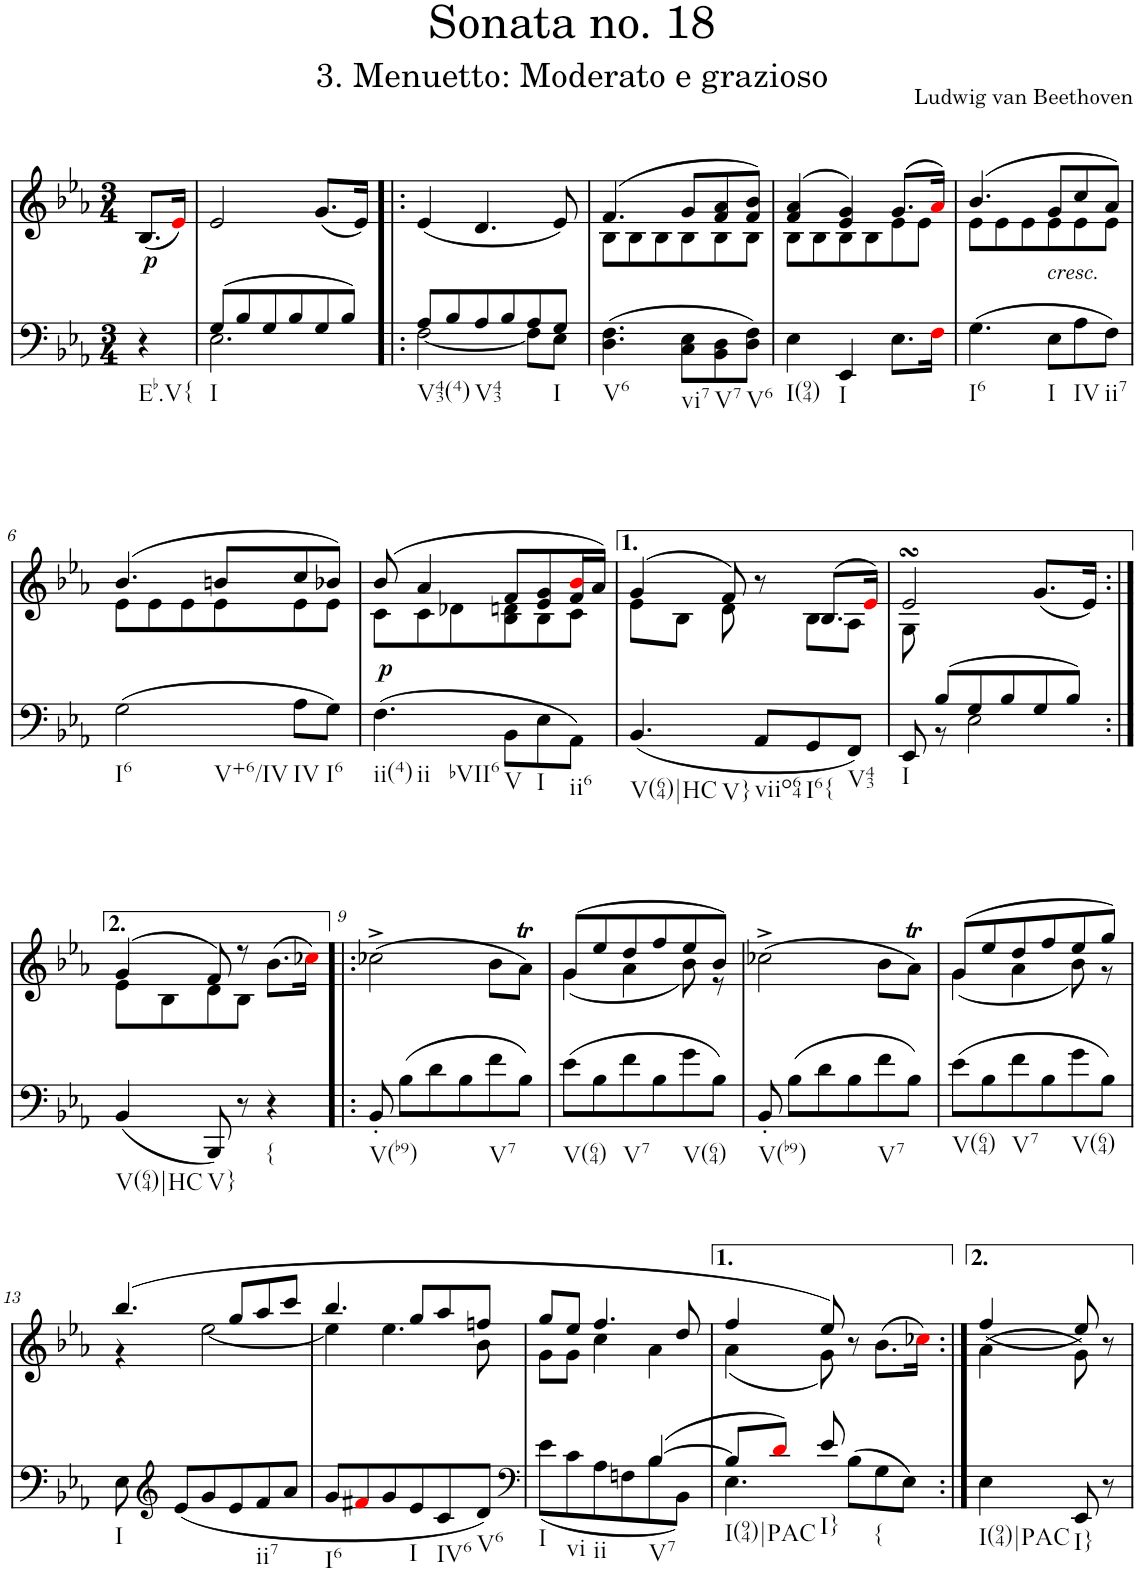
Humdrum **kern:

**kern	**dynam	**kern	**text	**dynam
*part2	*part2	*part1	*part1	*part1
*staff2	*staff2	*staff1	*staff1	*staff1
*I"Piano	*	*I"Piano	*	*
*I'Pno	*	*I'Pno	*	*
*clefF4	*	*clefG2	*	*
*k[b-e-a-]	*	*k[b-e-a-]	*	*
*E-:	*	*E-:	*	*
*M3/4	*	*M3/4	*	*
=	=	=	=	=
!LO:TX:b:t=Eb.V{	!	!	!	!
!	!	!	!LO:LY:b	!LO:DY:b
4r	.	(8.B-/L	p	p
.	.	16e-i/Jk)	.	.
=1	=1	=1	=1	=1
*^	*	*	*	*
!LO:TX:b:t=I	!	!	!	!	!
(8G/L	2.E-\	.	2e-/	.	.
8B-/	.	.	.	.	.
8G/	.	.	.	.	.
8B-/	.	.	.	.	.
8G/	.	.	(8.g/L	.	.
8B-/J)	.	.	.	.	.
.	.	.	16e-/Jk)	.	.
=2!|:	=2!|:	=2!|:	=2!|:	=2!|:	=2!|:
!LO:TX:b:t=V43(4)	!	!	!	!	!
8A-/L	[2F\	.	(4e-/	.	.
8B-/	.	.	.	.	.
!LO:TX:b:t=V43	!	!	!	!	!
8A-/	.	.	4.d/	.	.
8B-/	.	.	.	.	.
8A-/	8F\L]	.	.	.	.
!LO:TX:b:t=I	!	!	!	!	!
8G/J	8E-\J	.	8e-/)	.	.
=3	=3	=3	=3	=3	=3
*	*	*	*^	*	*
!LO:TX:b:t=V6	!	!	!	!	!	!
*v	*v	*	*	*	*	*
(4.D\ 4.F\	.	(4.f/	8B-\L	.	.
.	.	.	8B-\	.	.
.	.	.	8B-\	.	.
!LO:TX:b:t=vi7	!	!	!	!	!
8C\ 8E-\L	.	8g/L	8B-\	.	.
!LO:TX:b:t=V7	!	!	!	!	!
8BB-\ 8D\	.	8f/ 8a-/	8B-\	.	.
!LO:TX:b:t=V6	!	!	!	!	!
8D\ 8F\J)	.	8f/ 8b-/J)	8B-\J	.	.
=4	=4	=4	=4	=4	=4
!LO:TX:b:t=I(94)	!	!	!	!	!
4E-\	.	(4f/ 4a-/	8B-\L	.	.
.	.	.	8B-\	.	.
!LO:TX:b:t=I	!	!	!	!	!
4EE-/	.	4e-/ 4g/)	8B-\	.	.
.	.	.	8B-\	.	.
8.E-\L	.	(8.g/L	8e-\	.	.
.	.	.	8e-\J	.	.
16Fi\Jk	.	16a-i/Jk)	.	.	.
=5	=5	=5	=5	=5	=5
!LO:TX:b:t=I6	!	!	!	!	!
!	!	!	!	!LO:LY:b	!
(4.G\	.	(4.b-/	8e-\L	<	.
.	.	.	8e-\	.	.
.	.	.	8e-\	.	.
!	!	!LO:TX:b:i:t=cresc.	!	!	!
!LO:TX:b:t=I	!	!	!	!	!
8E-\L	.	8g/L	8e-\	.	.
!LO:TX:b:t=IV	!	!	!	!	!
8A-\	.	8cc/	8e-\	.	.
!LO:TX:b:t=ii7	!	!	!	!	!
8F\J)	.	8a-/J)	8e-\J	.	.
!!LO:LB:g=z	!!
=6	=6	=6	=6	=6	=6
!LO:TX:b:t=I6	!	!	!	!	!
!LO:TX:b:t=V+6/IV	!	!	!	!	!
(2G\	.	(4.b-/	8e-\L	.	.
.	.	.	8e-\	.	.
.	.	.	8e-\	.	.
.	.	8bn/L	8e-\	.	.
!LO:TX:b:t=IV	!	!	!	!	!
8A-\L	.	8cc/	8e-\	.	.
!LO:TX:b:t=I6	!	!	!	!	!
8G\J)	.	8b-X/J)	8e-\J	.	.
=7	=7	=7	=7	=7	=7
!LO:TX:b:t=ii(4)	!	!	!	!	!
!LO:TX:b:t=ii	!	!	!	!	!
!LO:TX:b:t=bVII6	!	!	!	!	!
!	!LO:DY:a	!	!	!LO:LY:b	!
(4.F\	p	(8b-/	8c\L	p	.
.	.	4a-/	8c\	.	.
.	.	.	8d-X\	.	.
!LO:TX:b:t=V	!	!	!	!	!
8BB-\L	.	8f/L	8B-\ 8dn\	.	.
!LO:TX:b:t=I	!	!	!	!	!
8E-\	.	8e-/ 8g/	8B-\	.	.
!LO:TX:b:t=ii6	!	!	!	!	!
8AA-\J)	.	16f/ 16b-i/L	8c\J	.	.
.	.	16a-/JJ)	.	.	.
=8	=8	=8	=8	=8	=8
!LO:TX:b:t=V(64)|HC	!	!	!	!	!
!LO:TX:b:t=V}	!	!	!	!	!
(4.BB-/	.	(4g/	8e-\L	.	.
.	.	.	8B-\J	.	.
.	.	8f/)	8d\	.	.
!LO:TX:b:t=viio64	!	!	!	!	!
8AA-/L	.	8r	8ryy	.	.
!LO:TX:b:t=I6{	!	!	!	!	!
8GG/	.	(8.B-/L	8B-\L	.	.
!LO:TX:b:t=V43	!	!	!	!	!
8FF/J)	.	.	8A-\J	.	.
.	.	16e-i/Jk)	.	.	.
=8X1	=8X1	=8X1	=8X1	=8X1	=8X1
*^	*	*	*	*	*
!LO:TX:b:t=I	!	!	!	!	!	!
8EE-/	8ryy	.	2e-sSSs/	8G\	.	.
(8B-/L	8r	.	.	2ryy	.	.
8G/	2E-\	.	.	.	.	.
8B-/	.	.	.	.	.	.
8G/	.	.	(8.g/L	.	.	.
8B-/J)	.	.	.	8ryy	.	.
.	.	.	16e-/Jk)	.	.	.
*v	*v	*	*	*	*	*
!!LO:LB:g=z	!!
=8X2:|!	=8X2:|!	=8X2:|!	=8X2:|!	=8X2:|!	=8X2:|!
!LO:TX:b:t=V(64)|HC	!	!	!	!	!
(4BB-/	.	(4g/	8e-\L	.	.
.	.	.	8B-\	.	.
!LO:TX:b:t=V}	!	!	!	!	!
8BBB-/)	.	8f/)	8d\	.	.
8r	.	8r	8B-\J	.	.
!LO:TX:b:t={	!	!	!	!	!
4r	.	(>8.b-\L	4ryy	.	.
.	.	16cc-Xi\Jk)	.	.	.
*	*	*v	*v	*	*
=9!|:	=9!|:	=9!|:	=9!|:	=9!|:
!LO:TX:b:t=V(b9)	!	!	!	!
8BB-'/	.	(2cc-X^\	.	.
(8B-\L	.	.	.	.
8d\	.	.	.	.
8B-\	.	.	.	.
!LO:TX:b:t=V7	!	!	!	!
8f\	.	8b-\L	.	.
8B-\J)	.	8a-T\J)	.	.
=10	=10	=10	=10	=10
*	*	*^	*	*
!LO:TX:b:t=V(64)	!	!	!	!	!
(8e-\L	.	((<8g/L	4g\	.	.
8B-\	.	8ee-/	.	.	.
!LO:TX:b:t=V7	!	!	!	!	!
8f\	.	8dd/	4a-\	.	.
8B-\	.	8ff/	.	.	.
!LO:TX:b:t=V(64)	!	!	!	!	!
8g\	.	8ee-/	8b-\)	.	.
8B-\J)	.	8b-/J)	8r	.	.
=11	=11	=11	=11	=11	=11
!LO:TX:b:t=V(b9)	!	!	!	!	!
*	*	*v	*v	*	*
8BB-'/	.	(2cc-X^\	.	.
(8B-\L	.	.	.	.
8d\	.	.	.	.
8B-\	.	.	.	.
!LO:TX:b:t=V7	!	!	!	!
8f\	.	8b-\L	.	.
8B-\J)	.	8a-T\J)	.	.
=12	=12	=12	=12	=12
*	*	*^	*	*
!LO:TX:b:t=V(64)	!	!	!	!	!
(8e-\L	.	((<8g/L	4g\	.	.
8B-\	.	8ee-/	.	.	.
!LO:TX:b:t=V7	!	!	!	!	!
8f\	.	8dd/	4a-\	.	.
8B-\	.	8ff/	.	.	.
!LO:TX:b:t=V(64)	!	!	!	!	!
8g\	.	8ee-/	8b-\)	.	.
8B-\J)	.	8gg/J)	8r	.	.
!!LO:LB:g=z	!!
=13	=13	=13	=13	=13	=13
!LO:TX:b:t=I	!	!	!	!	!
8E-\	.	(4.bb-/	4r	.	.
*clefG2	*	*	*	*	*
(8e-/L	.	.	.	.	.
!	!	!	!	!LO:LY:b	!
8g/	.	.	[2ee-\	<	.
8e-/	.	8gg/L	.	.	.
!LO:TX:b:t=ii7	!	!	!	!	!
8f/	.	8aa-/	.	.	.
8a-/J	.	8ccc/J	.	.	.
=14	=14	=14	=14	=14	=14
!LO:TX:b:t=I6	!	!	!	!	!
8g/L	.	4.bb-/	4ee-\]	.	.
8f#Xi/	.	.	.	.	.
8g/	.	.	4.ee-\	.	.
!LO:TX:b:t=I	!	!	!	!	!
8e-/	.	8gg/L	.	.	.
!LO:TX:b:t=IV6	!	!	!	!	!
8c/	.	8aa-/	.	.	.
!LO:TX:b:t=V6	!	!	!	!	!
8d/J)	.	8ffn/J	8b-\	.	.
=15	=15	=15	=15	=15	=15
*clefF4	*	*	*	*	*
*^	*	*	*	*	*
!LO:TX:b:t=I	!	!	!	!	!	!
!LO:TX:b:t=vi	!	!	!	!	!	!
!LO:TX:b:t=ii	!	!	!	!	!	!
!	!	!	!	!	!LO:LY:b	!
2ryy	(8e-\L	.	8gg/L	8g\L	p	.
.	8c\	.	8ee-/J	8g\J	.	.
.	8A-\	.	4.ff/	4cc\	.	.
.	8Fn\	.	.	.	.	.
!LO:TX:b:t=V7	!	!	!	!	!	!
([4B-/	8B-\	.	.	4a-\	.	.
.	8BB-\J)	.	8dd/	.	.	.
=16	=16	=16	=16	=16	=16	=16
!LO:TX:b:t=I(94)|PAC	!	!	!	!	!	!
8B-/L]	4.E-\	.	4ff/	(4a-\	.	.
8di/J)	.	.	.	.	.	.
!LO:TX:b:t=I}	!	!	!	!	!	!
8e-/	.	.	8ee-/)	8g\)	.	.
!LO:TX:b:t={	!	!	!	!	!	!
4.ryy	(>8B-\L	.	8r	8ryy	.	.
.	8G\	.	4ryy	(>8.b-\L	.	.
.	8E-\J)	.	.	.	.	.
.	.	.	.	16cc-Xi\Jk)	.	.
*v	*v	*	*	*	*	*
=16X3:|!	=16X3:|!	=16X3:|!	=16X3:|!	=16X3:|!	=16X3:|!
!LO:TX:b:t=I(94)|PAC	!	!	!	!	!
4E-\	.	(4a-\	(4ff/	.	.
!LO:TX:b:t=I}	!	!	!	!	!
8EE-/	.	8g\)	8ee-/)	.	.
8r	.	8r	8ryy	.	.
*	*	*v	*v	*	*
=	=	=	=	=
*-	*-	*-	*-	*-
